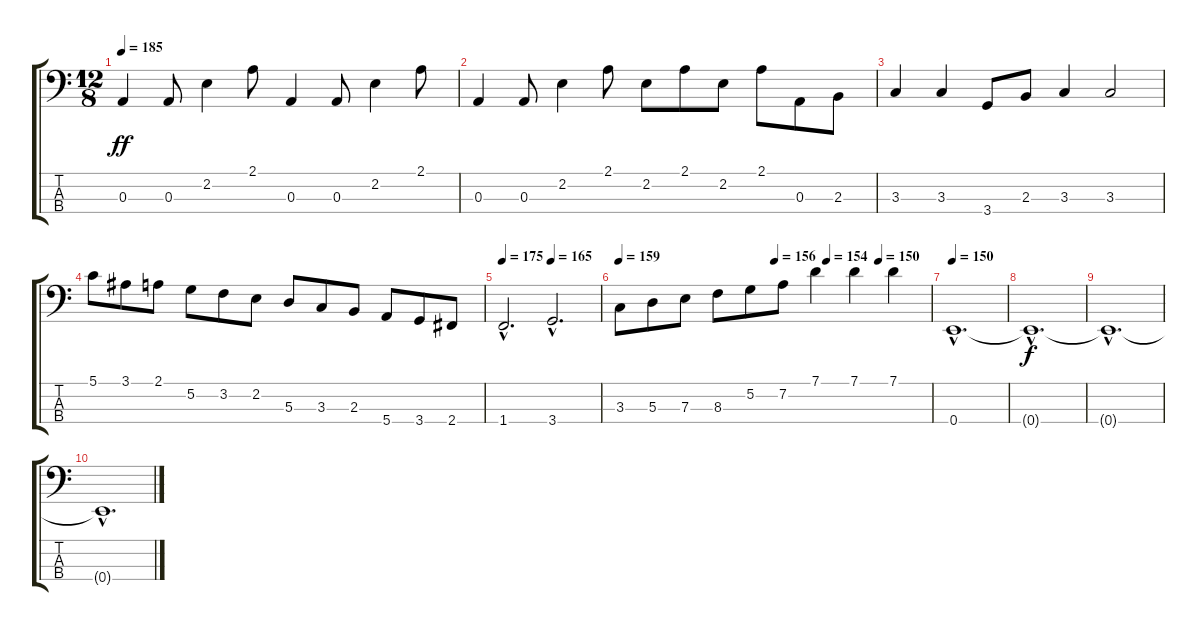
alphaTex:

\track "" {instrument electricbasspick}
\staff {score tabs}
\tuning (G2 D2 A1 E1) {hide}
\ts (12 8)
\tempo 185
\clef f4
\ks c
0.3.4{dy ff} 0.3.8 2.2.4 2.1.8 0.3.4 0.3.8 2.2.4 2.1.8 |
0.3.4 0.3.8 2.2.4 2.1.8 2.2.8 2.1.8 2.2.8 2.1.8 0.3.8 2.3.8 |
3.3.4 3.3.4 3.4.8 2.3.8 3.3.4 3.3.2 |
5.1.8 3.1.8 2.1.8 5.2.8 3.2.8 2.2.8 5.3.8 3.3.8 2.3.8 5.4.8 3.4.8 2.4.8 |
\tempo 176
\tempo (167 0.5)
\tempo 175
\tempo (165 0.5)
1.4{hac}.2{d} 3.4{hac}.2{d} |
\tempo 159
\tempo (156 0.5)
\tempo (154 0.6666666666666666)
\tempo (151 0.8333333333333334)
\tempo (150 0.8333333333333334)
3.3.8 5.3.8 7.3.8 8.3.8 5.2.8 7.2.8 7.1.4 7.1.4 7.1.4 |
\tempo 150
0.4{hac}.1{d} |
0.4{hac t}.1{d dy f} |
0.4{hac t}.1{d} |
0.4{hac t}.1{d}
